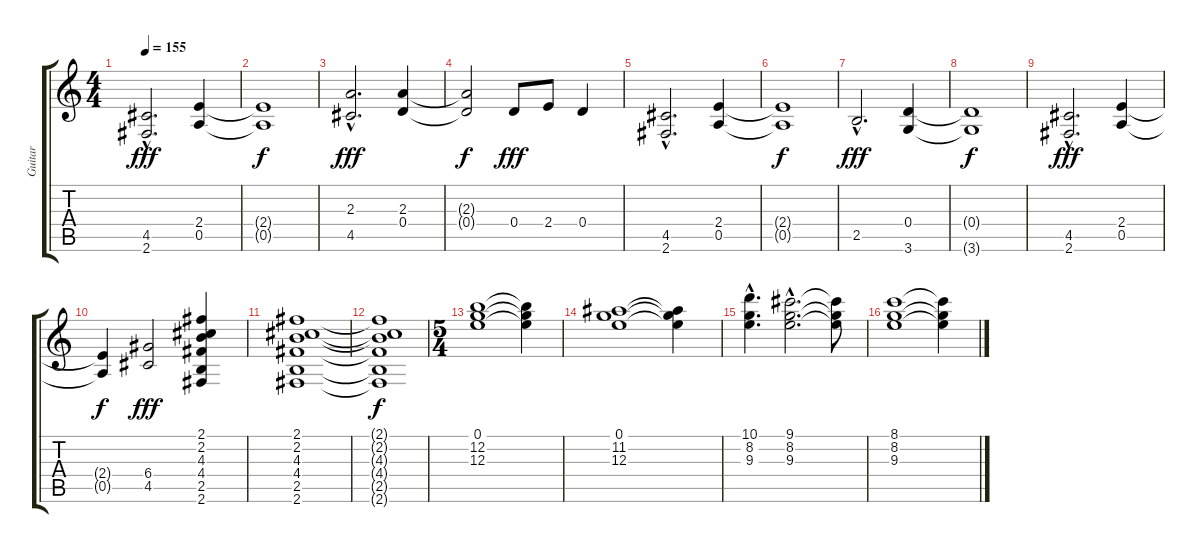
\track ("Guitar" "Guitar") {instrument distortionguitar}
\staff {score tabs}
\tuning (E4 B3 G3 D3 A2 E2) {hide}
\ts (4 4)
\tempo 155
\clef g2
\ks c
(4.5{hac} 2.6{hac}).2{d dy fff} (2.4 0.5).4 |
(2.4{t} 0.5{t}).1{dy f} |
(2.3{hac} 4.5{hac}).2{d dy fff} (2.3 0.4).4 |
(2.3{t} 0.4{t}).2{dy f} 0.4.8{dy fff} 2.4.8 0.4.4 |
(4.5{hac} 2.6{hac}).2{d} (2.4 0.5).4 |
(2.4{t} 0.5{t}).1{dy f} |
2.5{hac}.2{d dy fff} (0.4 3.6).4 |
(0.4{t} 3.6{t}).1{dy f} |
(4.5{hac} 2.6{hac}).2{d dy fff} (2.4 0.5).4 |
(2.4{t} 0.5{t}).4{dy f} (6.4 4.5).2{dy fff} (2.1 2.2 4.3 4.4 2.5 2.6).4 |
(2.1 2.2 4.3 4.4 2.5 2.6).1 |
(2.1{t} 2.2{t} 4.3{t} 4.4{t} 2.5{t} 2.6{t}).1{dy f} |
\ts (5 4)
(0.1 12.2 12.3).1 (0.1{t} 12.2{t} 12.3{t}).4 |
(0.1 11.2 12.3).1 (0.1{t} 11.2{t} 12.3{t}).4 |
(10.1{hac} 8.2{hac} 9.3{hac}).4{d} (9.1{hac} 8.2{hac} 9.3{hac}).2{d} (9.1{t} 8.2{t} 9.3{t}).8 |
(8.1 8.2 9.3).1 (8.1{t} 8.2{t} 9.3{t}).4
